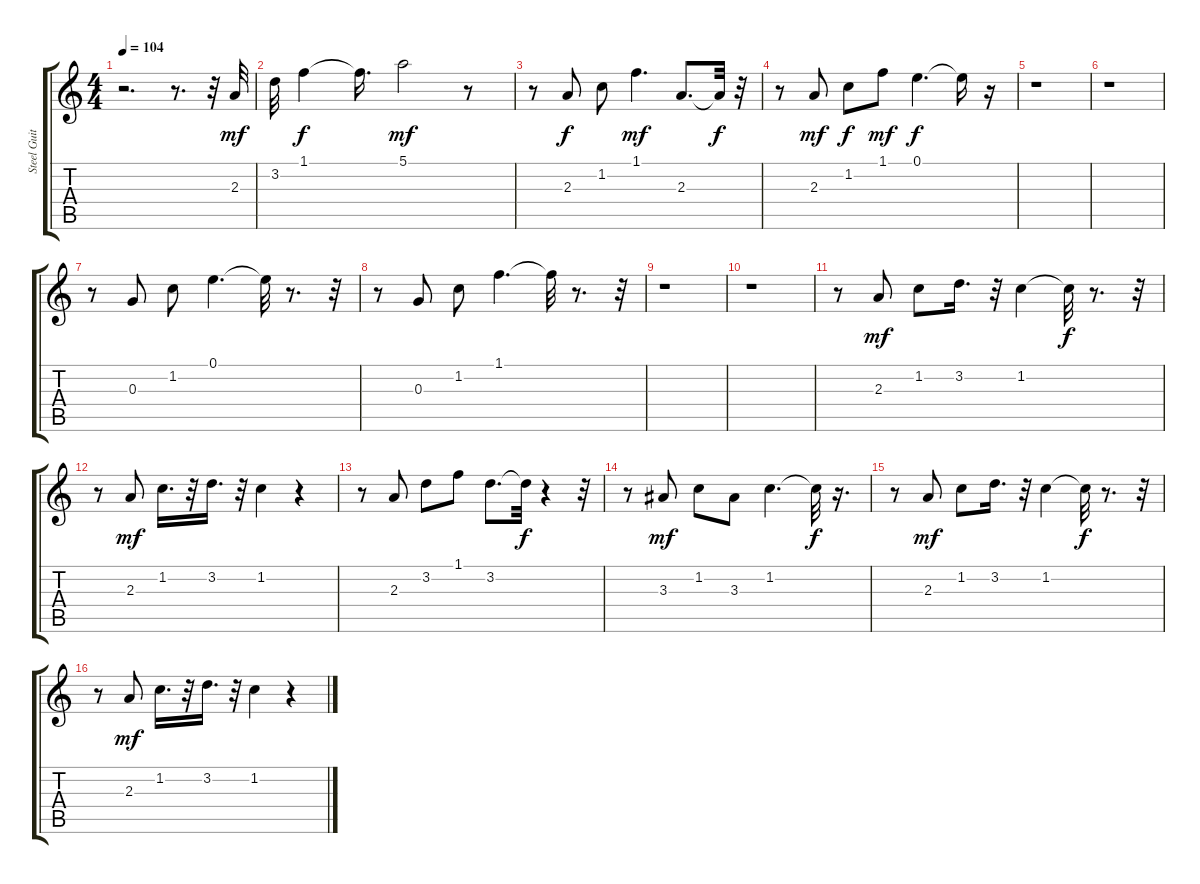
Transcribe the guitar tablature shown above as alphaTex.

\track ("Steel Guitar" "Steel Guit") {instrument acousticguitarsteel}
\staff {score tabs}
\tuning (E4 B3 G3 D3 A2 E2) {hide}
\ts (4 4)
\tempo 104
\clef g2
\ks c
r.2{d dy f} r.8{d} r.32 2.3.32{dy mf} |
3.2.32 1.1.4{dy f} 1.1{t}.16{d} 5.1.2{dy mf} r.8 |
r.8 2.3.8{dy f} 1.2.8 1.1.4{d dy mf} 2.3.8{d} 2.3{t}.32{dy f} r.32 |
r.8 2.3.8{dy mf} 1.2.8{dy f} 1.1.8{dy mf} 0.1.4{d dy f} 0.1{t}.16 r.16 |
r.1 |
r.1 |
r.8 0.3.8 1.2.8 0.1.4{d} 0.1{t}.32 r.8{d} r.32 |
r.8 0.3.8 1.2.8 1.1.4{d} 1.1{t}.32 r.8{d} r.32 |
r.1 |
r.1 |
r.8 2.3.8{dy mf} 1.2.8 3.2.16{d} r.32 1.2.4 1.2{t}.32{dy f} r.8{d} r.32 |
r.8 2.3.8{dy mf} 1.2.16{d} r.32 3.2.16{d} r.32 1.2.4 r.4 |
r.8 2.3.8 3.2.8 1.1.8 3.2.8{d} 3.2{t}.32{dy f} r.4 r.32 |
r.8 3.3.8{dy mf} 1.2.8 3.3.8 1.2.4{d} 1.2{t}.32{dy f} r.16{d} |
r.8 2.3.8{dy mf} 1.2.8 3.2.16{d} r.32 1.2.4 1.2{t}.32{dy f} r.8{d} r.32 |
r.8 2.3.8{dy mf} 1.2.16{d} r.32 3.2.16{d} r.32 1.2.4 r.4
